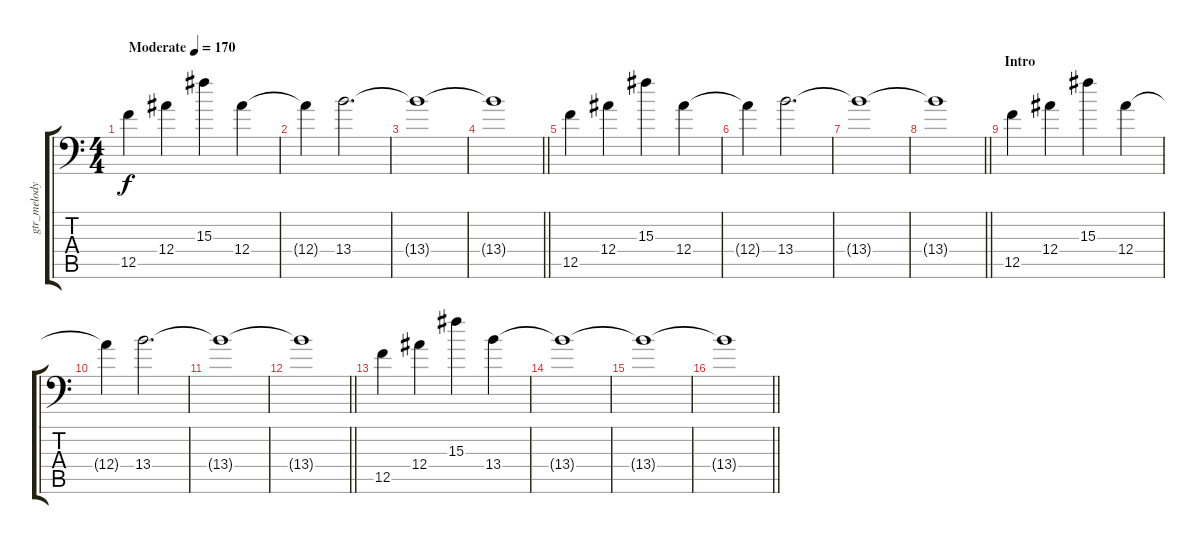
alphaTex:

\track ("gtr_melody" "gtr_melody") {instrument distortionguitar}
\staff {score tabs}
\tuning (C4 G3 Eb3 Bb2 F2 Bb1) {hide}
\ts (4 4)
\tempo (170 "Moderate")
\clef f4
\ks c
12.5.4{dy f instrument distortionguitar} 12.4.4 15.3.4 12.4.4 |
12.4{t}.4 13.4.2{d} |
13.4{t}.1 |
\barLineRight lightlight
13.4{t}.1 |
12.5.4 12.4.4 15.3.4 12.4.4 |
12.4{t}.4 13.4.2{d} |
13.4{t}.1 |
\barLineRight lightlight
13.4{t}.1 |
\section ("" "Intro")
12.5.4 12.4.4 15.3.4 12.4.4 |
12.4{t}.4 13.4.2{d} |
13.4{t}.1 |
\barLineRight lightlight
13.4{t}.1 |
12.5.4 12.4.4 15.3.4 13.4.4 |
13.4{t}.1 |
13.4{t}.1 |
\barLineRight lightlight
13.4{t}.1
